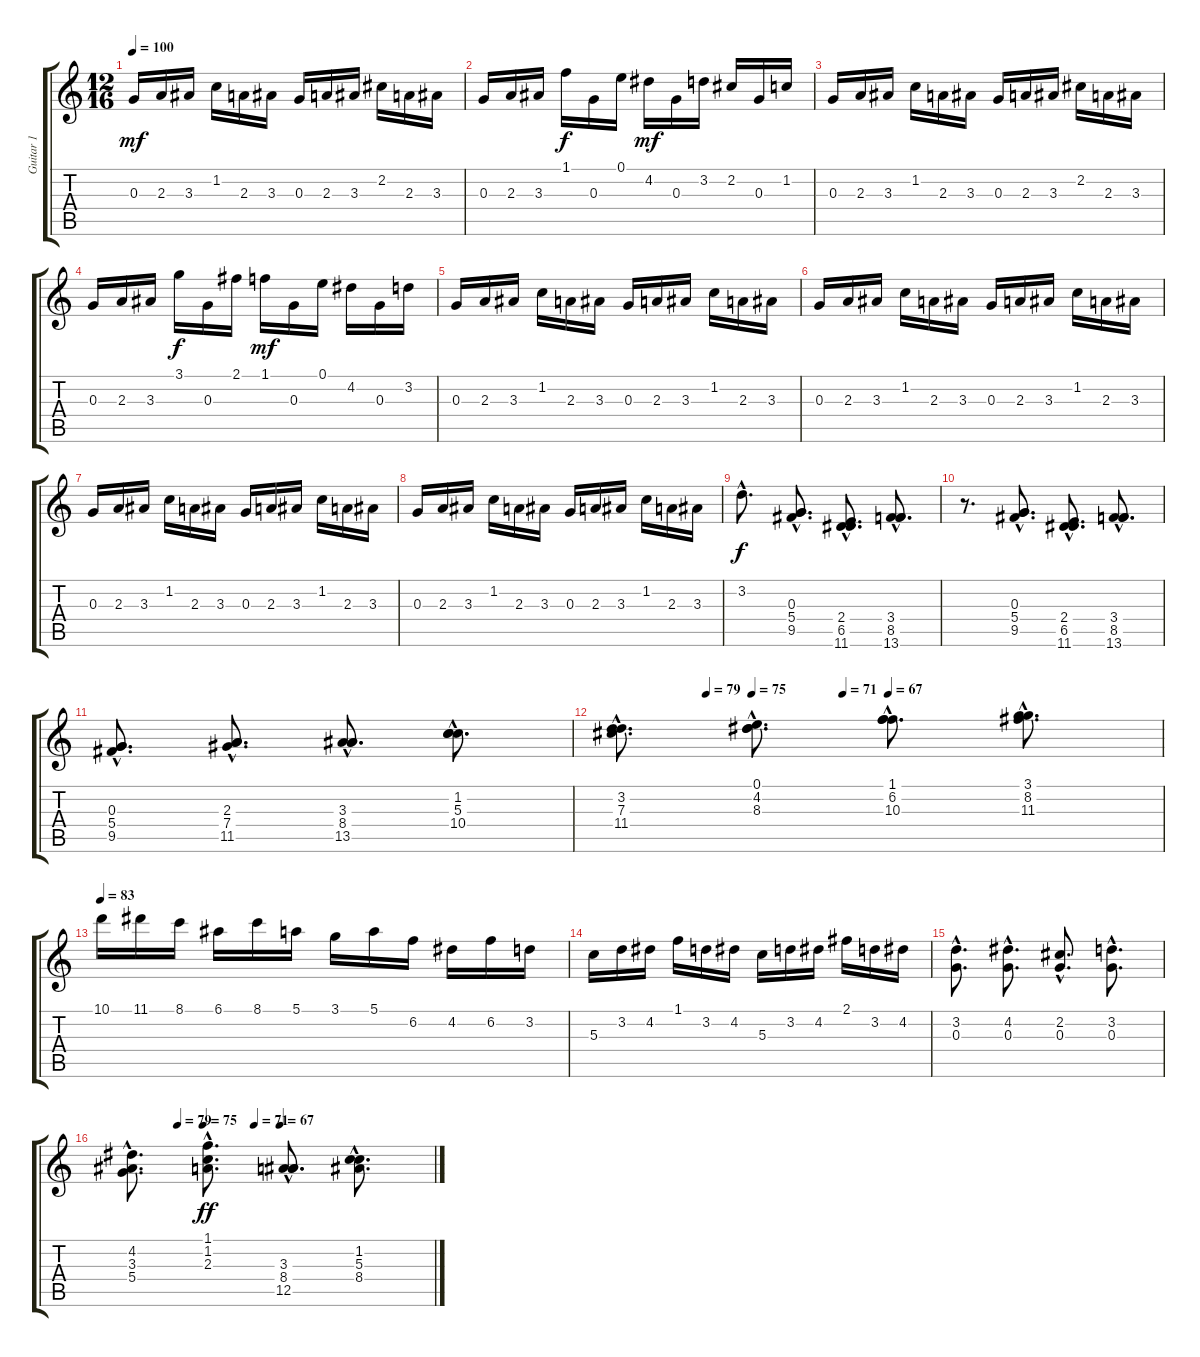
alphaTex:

\track ("Guitar 1" "Guitar 1") {instrument acousticguitarnylon}
\staff {score tabs}
\tuning (E4 B3 G3 D3 A2 E2) {hide}
\ts (12 16)
\tempo 100
\tempo 83
\tempo 100
\clef g2
\ks c
0.3.16{dy mf instrument acousticguitarnylon} 2.3.16 3.3.16 1.2.16 2.3.16 3.3.16 0.3.16 2.3.16 3.3.16 2.2.16 2.3.16 3.3.16 |
0.3.16 2.3.16 3.3.16 1.1.16{dy f} 0.3.16 0.1.16 4.2.16{dy mf} 0.3.16 3.2.16 2.2.16 0.3.16 1.2.16 |
0.3.16 2.3.16 3.3.16 1.2.16 2.3.16 3.3.16 0.3.16 2.3.16 3.3.16 2.2.16 2.3.16 3.3.16 |
0.3.16 2.3.16 3.3.16 3.1.16{dy f} 0.3.16 2.1.16 1.1.16{dy mf} 0.3.16 0.1.16 4.2.16 0.3.16 3.2.16 |
0.3.16 2.3.16 3.3.16 1.2.16 2.3.16 3.3.16 0.3.16 2.3.16 3.3.16 1.2.16 2.3.16 3.3.16 |
0.3.16 2.3.16 3.3.16 1.2.16 2.3.16 3.3.16 0.3.16 2.3.16 3.3.16 1.2.16 2.3.16 3.3.16 |
0.3.16 2.3.16 3.3.16 1.2.16 2.3.16 3.3.16 0.3.16 2.3.16 3.3.16 1.2.16 2.3.16 3.3.16 |
0.3.16 2.3.16 3.3.16 1.2.16 2.3.16 3.3.16 0.3.16 2.3.16 3.3.16 1.2.16 2.3.16 3.3.16 |
3.2{hac}.8{d dy f} (0.3{hac} 5.4{hac} 9.5{hac}).8{d} (2.4{hac} 6.5{hac} 11.6{hac}).8{d} (3.4{hac} 8.5{hac} 13.6{hac}).8{d} |
r.8{d} (0.3{hac} 5.4{hac} 9.5{hac}).8{d} (2.4{hac} 6.5{hac} 11.6{hac}).8{d} (3.4{hac} 8.5{hac} 13.6{hac}).8{d} |
(0.3{hac} 5.4{hac} 9.5{hac}).8{d} (2.3{hac} 7.4{hac} 11.5{hac}).8{d} (3.3{hac} 8.4{hac} 13.5{hac}).8{d} (1.2{hac} 5.3{hac} 10.4{hac}).8{d} |
\tempo (79 0.16666666666666666)
\tempo (75 0.25)
\tempo (71 0.4166666666666667)
\tempo (67 0.5)
(3.2{hac} 7.3{hac} 11.4{hac}).8{d} (0.1{hac} 4.2{hac} 8.3{hac}).8{d} (1.1{hac} 6.2{hac} 10.3{hac}).8{d} (3.1{hac} 8.2{hac} 11.3{hac}).8{d} |
\tempo 83
10.1.16 11.1.16 8.1.16 6.1.16 8.1.16 5.1.16 3.1.16 5.1.16 6.2.16 4.2.16 6.2.16 3.2.16 |
5.3.16 3.2.16 4.2.16 1.1.16 3.2.16 4.2.16 5.3.16 3.2.16 4.2.16 2.1.16 3.2.16 4.2.16 |
(3.2{hac} 0.3{hac}).8{d} (4.2{hac} 0.3{hac}).8{d} (2.2{hac} 0.3{hac}).8{d} (3.2{hac} 0.3{hac}).8{d} |
\tempo (79 0.16666666666666666)
\tempo (75 0.25)
\tempo (71 0.4166666666666667)
\tempo (67 0.5)
(4.2{hac} 3.3{hac} 5.4{hac}).8{d} (1.1{hac} 1.2{hac} 2.3{hac}).8{d dy ff} (3.3{hac} 8.4{hac} 12.5{hac}).8{d} (1.2{hac} 5.3{hac} 8.4{hac}).8{d}
